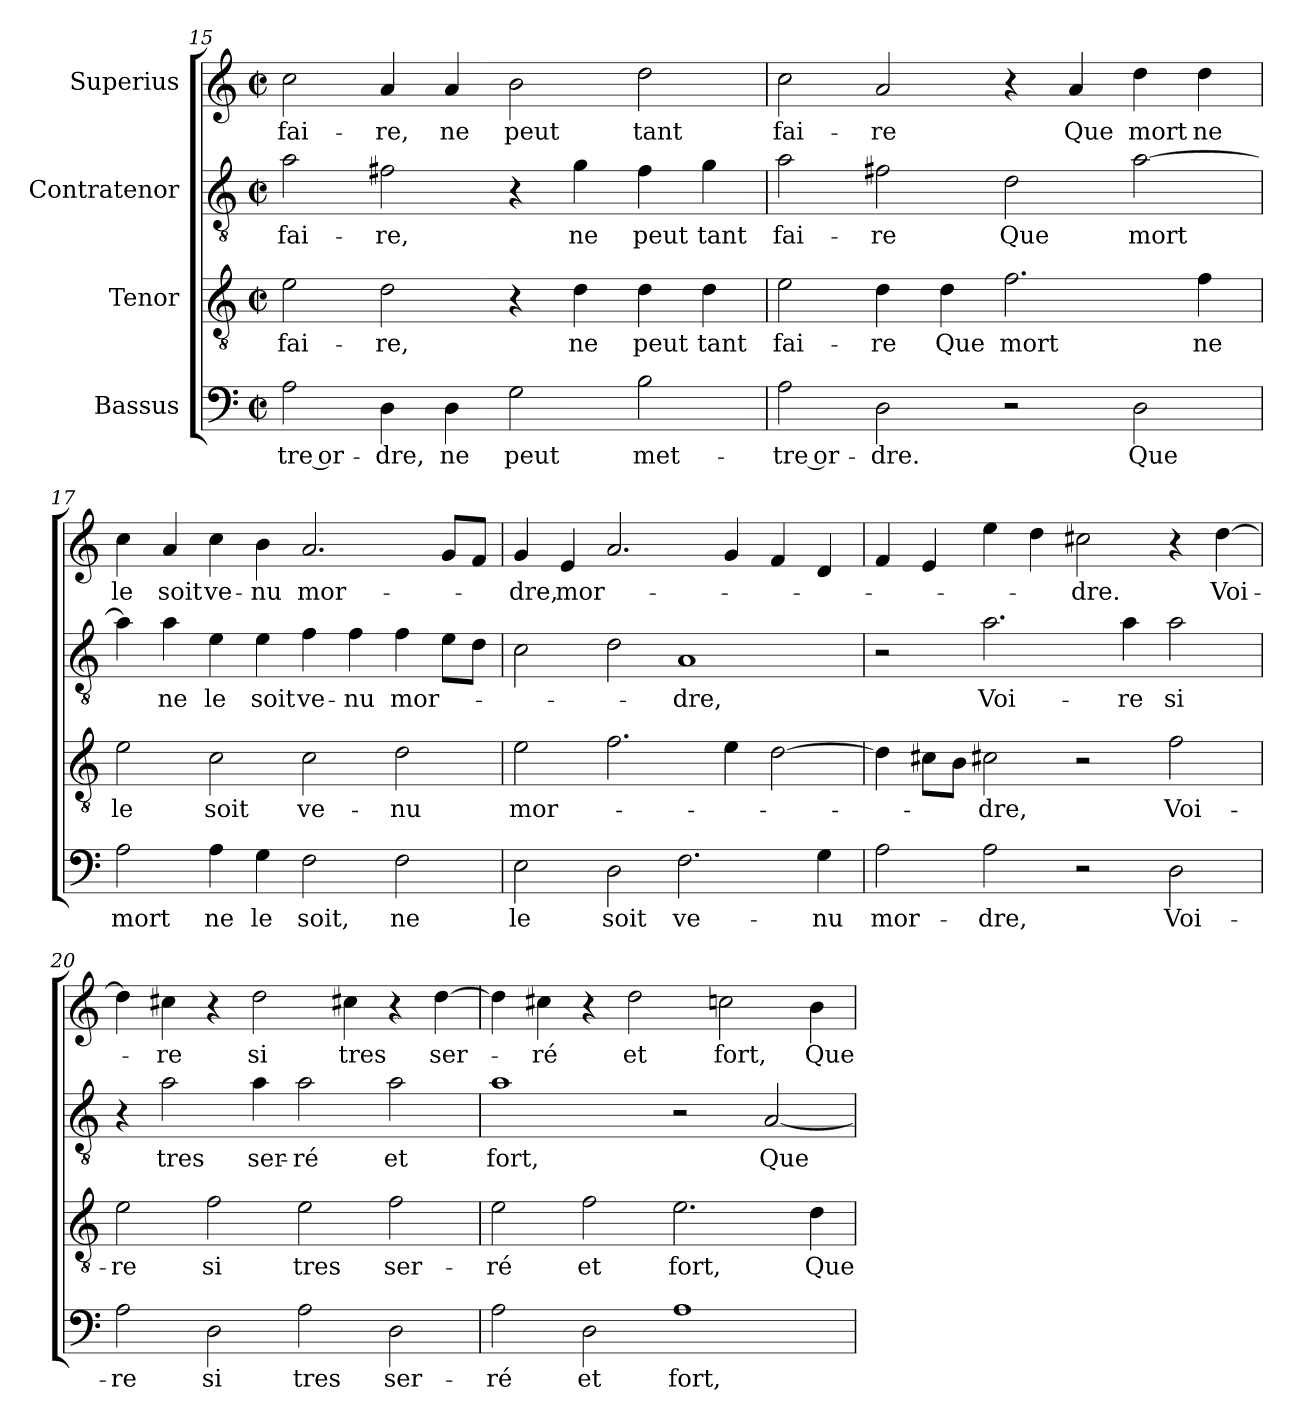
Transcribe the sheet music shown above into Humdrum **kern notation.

**kern	**text	**kern	**text	**kern	**text	**kern	**text
*part4	*part4	*part3	*part3	*part2	*part2	*part1	*part1
*staff4	*staff4	*staff3	*staff3	*staff2	*staff2	*staff1	*staff1
*I"Bassus	*	*I"Tenor	*	*I"Contratenor	*	*I"Superius	*
*clefF4	*	*clefGv2	*	*clefGv2	*	*clefG2	*
*k[]	*	*k[]	*	*k[]	*	*k[]	*
*C:	*	*C:	*	*C:	*	*C:	*
*M2/2	*	*M2/2	*	*M2/2	*	*M2/2	*
*met(c|)	*	*met(c|)	*	*met(c|)	*	*met(c|)	*
=15	=15	=15	=15	=15	=15	=15	=15
2A\	-tre or-	2e\	fai-	2a\	fai-	2cc\	fai-
4D\	-dre,	2d\	-re,	2f#X\	-re,	4a/	-re,
4D\	ne	.	.	.	.	4a/	ne
2G\	peut	4r	.	4r	.	2b\	peut
.	.	4d\	ne	4g\	ne	.	.
2B\	met-	4d\	peut	4f#\	peut	2dd\	tant
.	.	4d\	tant	4g\	tant	.	.
=16	=16	=16	=16	=16	=16	=16	=16
2A\	-tre or-	2e\	fai-	2a\	fai-	2cc\	fai-
2D\	-dre.	4d\	-re	2f#X\	-re	2a/	-re
.	.	4d\	Que	.	.	.	.
2r	.	2.f\	mort	2d\	Que	4r	.
.	.	.	.	.	.	4a/	Que
2D\	Que	.	.	[2a\	mort	4dd\	mort
.	.	4f\	ne	.	.	4dd\	ne
!!LO:PB:g=z
=17	=17	=17	=17	=17	=17	=17	=17
2A\	mort	2e\	le	4a\]	.	4cc\	le
.	.	.	.	4a\	ne	4a/	soit
4A\	ne	2c\	soit	4e\	le	4cc\	ve-
4G\	le	.	.	4e\	soit	4b\	-nu
2F\	soit,	2c\	ve-	4f\	ve-	2.a/	mor-
.	.	.	.	4f\	-nu	.	.
2F\	ne	2d\	-nu	4f\	mor-	.	.
.	.	.	.	8e\L	.	8g/L	.
.	.	.	.	8d\J	.	8f/J	.
=18	=18	=18	=18	=18	=18	=18	=18
2E\	le	2e\	mor-	2c\	.	4g/	-dre,
.	.	.	.	.	.	4e/	mor-
2D\	soit	2.f\	.	2d\	.	2.a/	.
2.F\	ve-	.	.	1A/	-dre,	.	.
.	.	4e\	.	.	.	4g/	.
.	.	[2d\	.	.	.	4f/	.
4G\	-nu	.	.	.	.	4d/	.
=19	=19	=19	=19	=19	=19	=19	=19
2A\	mor-	4d\]	.	2r	.	4f/	.
.	.	8c#X\L	.	.	.	4e/	.
.	.	8B\J	.	.	.	.	.
2A\	-dre,	2c#X\	-dre,	2.a\	Voi-	4ee\	.
.	.	.	.	.	.	4dd\	.
2r	.	2r	.	.	.	2cc#X\	-dre.
.	.	.	.	4a\	-re	.	.
2D\	Voi-	2f\	Voi-	2a\	si	4r	.
.	.	.	.	.	.	[4dd\	Voi-
=20	=20	=20	=20	=20	=20	=20	=20
2A\	-re	2e\	-re	4r	.	4dd\]	.
.	.	.	.	2a\	tres	4cc#X\	-re
2D\	si	2f\	si	.	.	4r	.
.	.	.	.	4a\	ser-	2dd\	si
2A\	tres	2e\	tres	2a\	-ré	.	.
.	.	.	.	.	.	4cc#X\	tres
2D\	ser-	2f\	ser-	2a\	et	4r	.
.	.	.	.	.	.	[4dd\	ser-
!!LO:LB:g=z
=21	=21	=21	=21	=21	=21	=21	=21
2A\	-ré	2e\	-ré	1a\	fort,	4dd\]	.
.	.	.	.	.	.	4cc#X\	-ré
2D\	et	2f\	et	.	.	4r	.
.	.	.	.	.	.	2dd\	et
1A\	fort,	2.e\	fort,	2r	.	.	.
.	.	.	.	.	.	2ccn\	fort,
.	.	.	.	[2A/	Que	.	.
.	.	4d\	Que	.	.	4b\	Que
=	=	=	=	=	=	=	=
*-	*-	*-	*-	*-	*-	*-	*-
